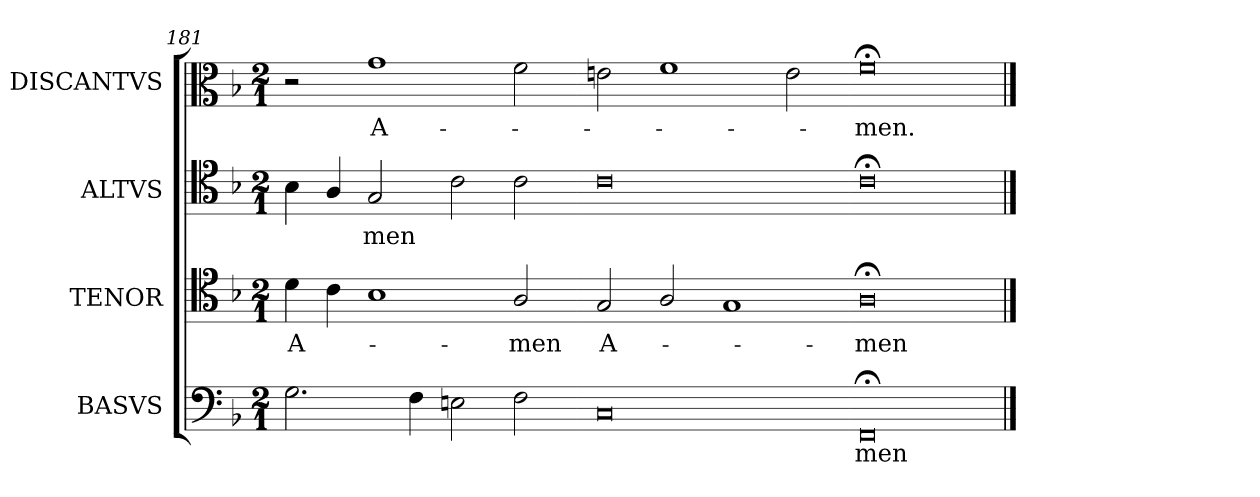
**kern	**text	**kern	**text	**kern	**text	**kern	**text
*part4	*part4	*part3	*part3	*part2	*part2	*part1	*part1
*staff4	*staff4	*staff3	*staff3	*staff2	*staff2	*staff1	*staff1
*I"BASVS	*	*I"TENOR	*	*I"ALTVS	*	*I"DISCANTVS	*
*I'B	*	*I'T	*	*I'A	*	*I'S	*
*clefF4	*	*clefC4	*	*clefC4	*	*clefC3	*
*k[b-]	*	*k[b-]	*	*k[b-]	*	*k[b-]	*
*F:ion	*	*F:ion	*	*F:ion	*	*F:ion	*
*M2/1	*	*M2/1	*	*M2/1	*	*M2/1	*
=181	=181	=181	=181	=181	=181	=181	=181
!	!	!	!LO:LY:i	!	!	!	!
2.G\	.	4d\	A-	4B-\	.	2r	.
.	.	4c\	.	4A/	.	.	.
.	.	1B-	.	2G/	-men	1g	A-
4F\	.	.	.	.	.	.	.
2En\	.	.	.	2c\	.	.	.
!	!	!	!LO:LY:i	!	!	!	!
2F\	.	2A/	-men	2c\	.	2f\	.
=182-	=182-	=182-	=182-	=182-	=182-	=182-	=182-
!	!	!	!LO:LY:i	!	!	!	!
0C	.	2G/	A-	0c	.	2en\	.
.	.	2A/	.	.	.	1f	.
.	.	1G	.	.	.	.	.
.	.	.	.	.	.	2e\	.
=183-	=183-	=183-	=183-	=183-	=183-	=183-	=183-
!	!	!	!LO:LY:i	!	!	!	!
0FF;<;	-men	0A;	-men	0c;	.	0f;<;	-men.
==	==	==	==	==	==	==	==
*-	*-	*-	*-	*-	*-	*-	*-
